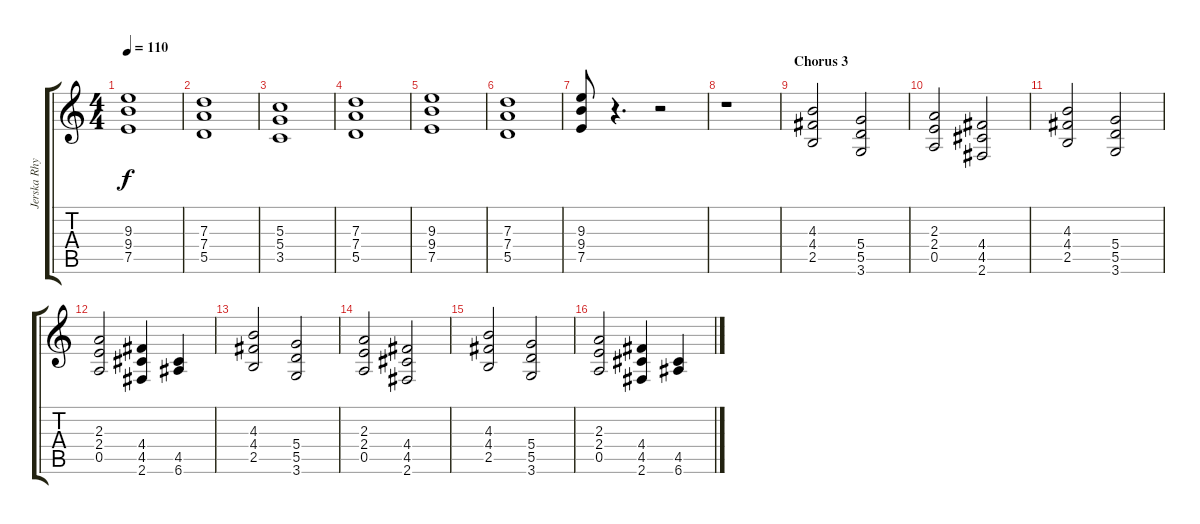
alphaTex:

\track ("Jerska Rhythm" "Jerska Rhy") {instrument distortionguitar}
\staff {score tabs}
\tuning (E4 B3 G3 D3 A2 E2) {hide}
\ts (4 4)
\tempo 110
\clef g2
\ks c
(9.3 9.4 7.5).1{dy f} |
(7.3 7.4 5.5).1 |
(5.3 5.4 3.5).1 |
(7.3 7.4 5.5).1 |
(9.3 9.4 7.5).1 |
(7.3 7.4 5.5).1 |
(9.3 9.4 7.5).8 r.4{d} r.2 |
r.1 |
\section ("" "Chorus 3")
(4.3 4.4 2.5).2 (5.4 5.5 3.6).2 |
(2.3 2.4 0.5).2 (4.4 4.5 2.6).2 |
(4.3 4.4 2.5).2 (5.4 5.5 3.6).2 |
(2.3 2.4 0.5).2 (4.4 4.5 2.6).4 (4.5 6.6).4 |
(4.3 4.4 2.5).2 (5.4 5.5 3.6).2 |
(2.3 2.4 0.5).2 (4.4 4.5 2.6).2 |
(4.3 4.4 2.5).2 (5.4 5.5 3.6).2 |
(2.3 2.4 0.5).2 (4.4 4.5 2.6).4 (4.5 6.6).4
